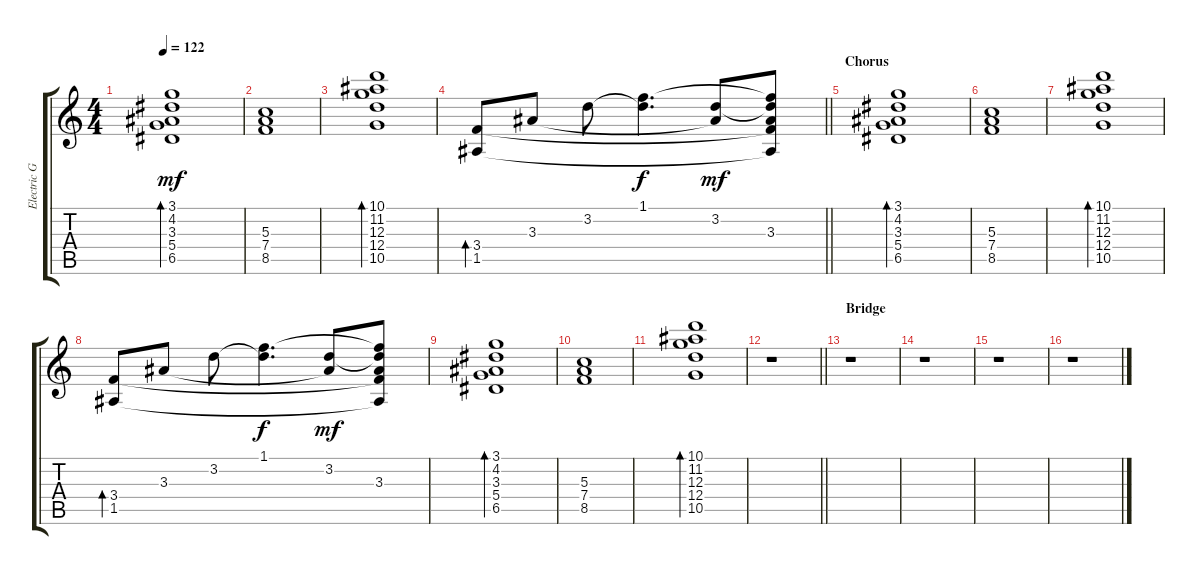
\track ("Electric Guitar" "Electric G") {instrument electricguitarjazz}
\staff {score tabs}
\tuning (E4 B3 G3 D3 A2 E2) {hide}
\ts (4 4)
\tempo 122
\clef g2
\ks c
(3.1 4.2 3.3 5.4 6.5).1{bd 120 dy mf} |
(5.3 7.4 8.5).1 |
(10.1 11.2 12.3 12.4 10.5).1{bd 120} |
\barLineRight lightlight
(3.4 1.5).8{bd 120} 3.3.8 3.2.8 (1.1 3.2{t}).4{d dy f} (3.2 3.3{t}).8{dy mf} (1.1{t} 3.2{t} 3.3 3.4{t} 1.5{t}).8 |
\section ("" "Chorus")
(3.1 4.2 3.3 5.4 6.5).1{bd 120} |
(5.3 7.4 8.5).1 |
(10.1 11.2 12.3 12.4 10.5).1{bd 120} |
(3.4 1.5).8{bd 120} 3.3.8 3.2.8 (1.1 3.2{t}).4{d dy f} (3.2 3.3{t}).8{dy mf} (1.1{t} 3.2{t} 3.3 3.4{t} 1.5{t}).8 |
(3.1 4.2 3.3 5.4 6.5).1{bd 120} |
(5.3 7.4 8.5).1 |
(10.1 11.2 12.3 12.4 10.5).1{bd 120} |
\barLineRight lightlight
r.1 |
\section ("" "Bridge")
r.1 |
r.1 |
r.1 |
r.1
